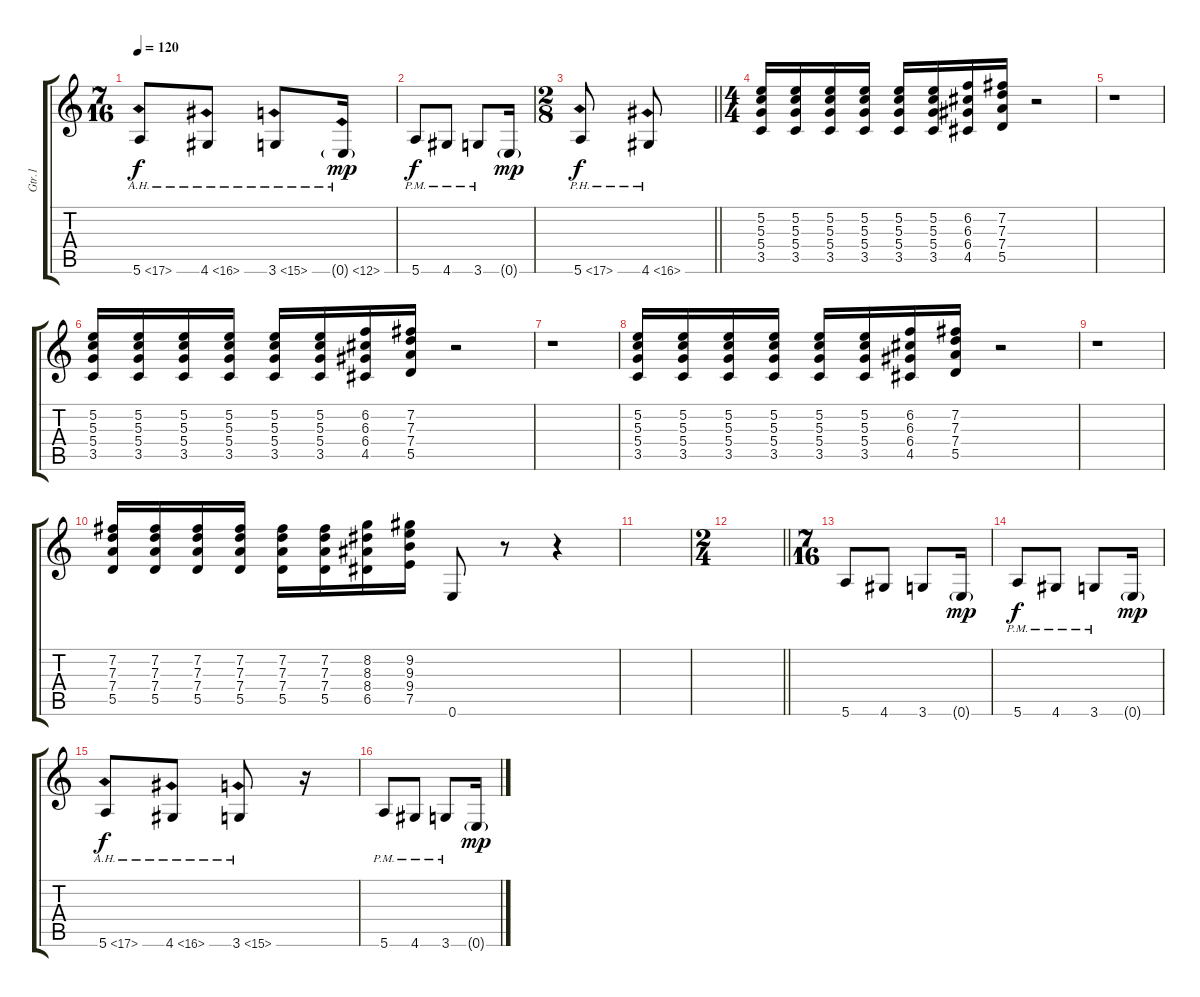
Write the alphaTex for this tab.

\track ("Gtr.1" "Gtr.1") {instrument distortionguitar}
\staff {score tabs}
\tuning (E4 B3 G3 D3 A2 E2) {hide}
\ts (7 16)
\tempo 120
\clef g2
\ks c
5.6{ah 12}.8{dy f} 4.6{ah 12}.8 3.6{ah 12}.8 0.6{ah 12 g}.16{dy mp} |
5.6{pm}.8{dy f} 4.6{pm}.8 3.6{pm}.8 0.6{g}.16{dy mp} |
\ts (2 8)
\barLineRight lightlight
5.6{ph 12}.8{dy f} 4.6{ph 12}.8 |
\ts (4 4)
(5.2 5.3 5.4 3.5).16 (5.2 5.3 5.4 3.5).16 (5.2 5.3 5.4 3.5).16 (5.2 5.3 5.4 3.5).16 (5.2 5.3 5.4 3.5).16 (5.2 5.3 5.4 3.5).16 (6.2 6.3 6.4 4.5).16 (7.2 7.3 7.4 5.5).16 r.2 |
r.1 |
(5.2 5.3 5.4 3.5).16 (5.2 5.3 5.4 3.5).16 (5.2 5.3 5.4 3.5).16 (5.2 5.3 5.4 3.5).16 (5.2 5.3 5.4 3.5).16 (5.2 5.3 5.4 3.5).16 (6.2 6.3 6.4 4.5).16 (7.2 7.3 7.4 5.5).16 r.2 |
r.1 |
(5.2 5.3 5.4 3.5).16 (5.2 5.3 5.4 3.5).16 (5.2 5.3 5.4 3.5).16 (5.2 5.3 5.4 3.5).16 (5.2 5.3 5.4 3.5).16 (5.2 5.3 5.4 3.5).16 (6.2 6.3 6.4 4.5).16 (7.2 7.3 7.4 5.5).16 r.2 |
r.1 |
(7.2 7.3 7.4 5.5).16 (7.2 7.3 7.4 5.5).16 (7.2 7.3 7.4 5.5).16 (7.2 7.3 7.4 5.5).16 (7.2 7.3 7.4 5.5).16 (7.2 7.3 7.4 5.5).16 (8.2 8.3 8.4 6.5).16 (9.2 9.3 9.4 7.5).16 0.6.8 r.8 r.4 |
|
\ts (2 4)
\barLineRight lightlight
|
\ts (7 16)
5.6.8 4.6.8 3.6.8 0.6{g}.16{dy mp} |
5.6{pm}.8{dy f} 4.6{pm}.8 3.6{pm}.8 0.6{g}.16{dy mp} |
5.6{ah 12}.8{dy f} 4.6{ah 12}.8 3.6{ah 12}.8 r.16 |
5.6{pm}.8 4.6{pm}.8 3.6{pm}.8 0.6{g}.16{dy mp}
